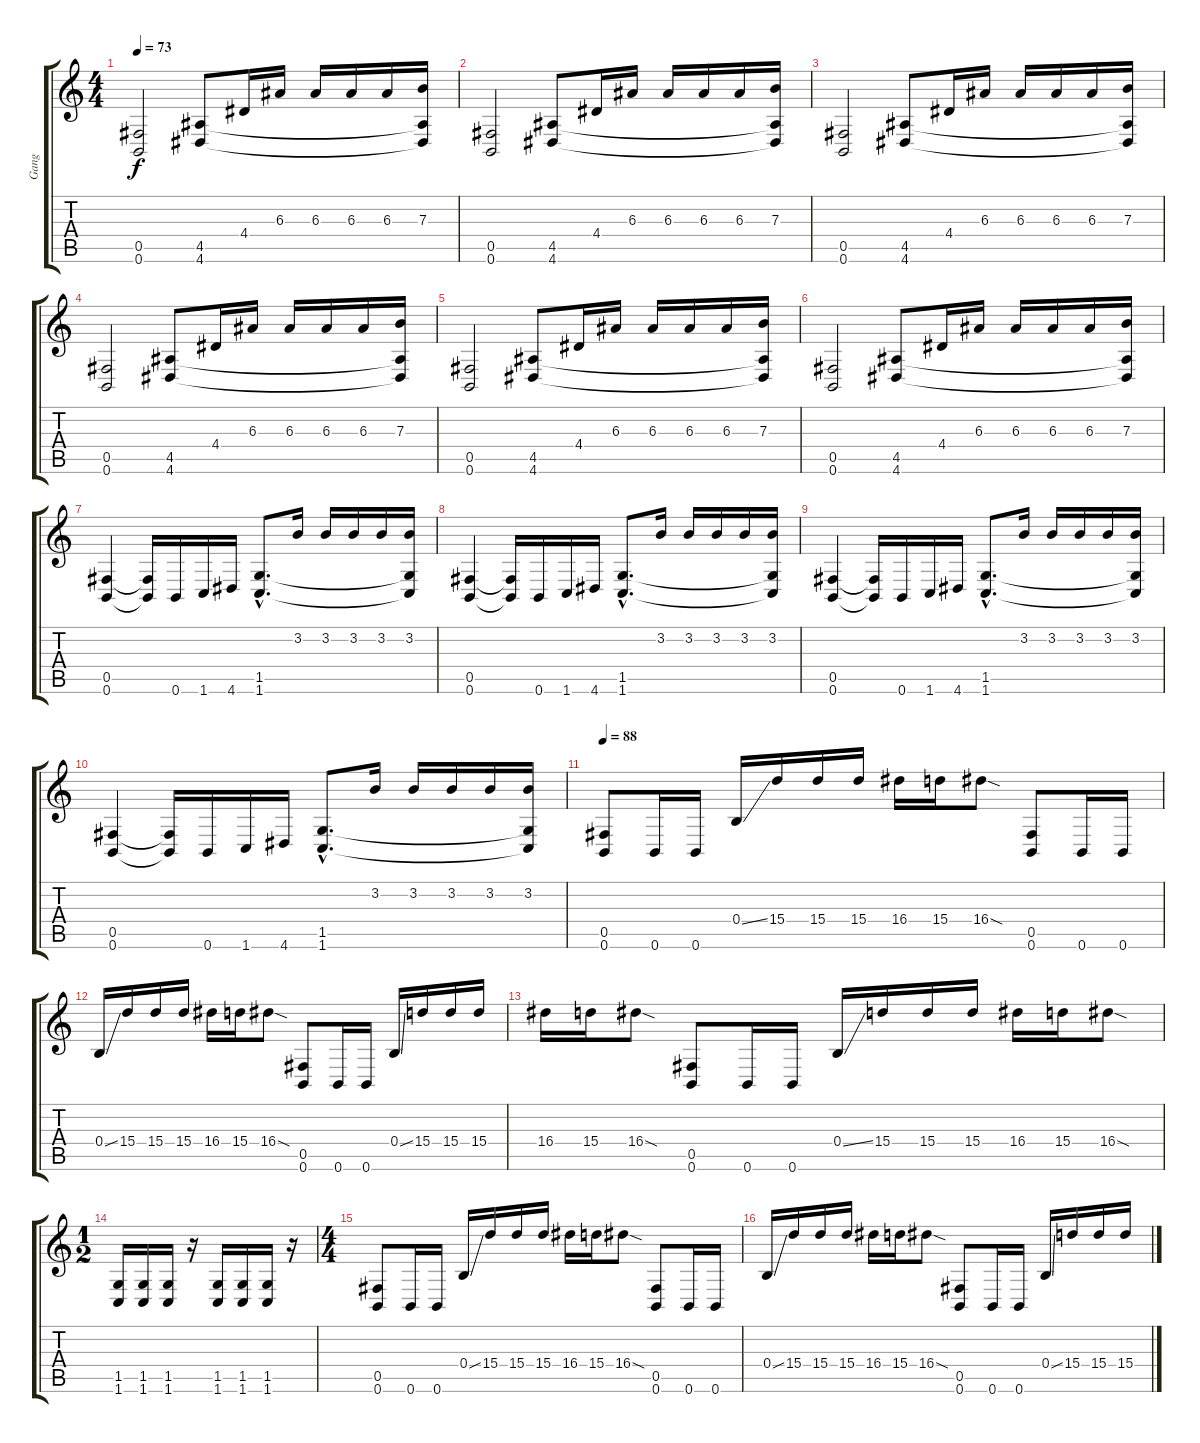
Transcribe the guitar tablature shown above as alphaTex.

\track ("Gang" "Gang") {instrument distortionguitar}
\staff {score tabs}
\tuning (Db4 Ab3 E3 B2 Gb2 B1) {hide}
\ts (4 4)
\tempo 73
\clef g2
\ks c
(0.5 0.6).2{dy f} (4.5 4.6).8 4.4.16 6.3.16 6.3.16 6.3.16 6.3.16 (7.3 4.5{t} 4.6{t}).16 |
(0.5 0.6).2 (4.5 4.6).8 4.4.16 6.3.16 6.3.16 6.3.16 6.3.16 (7.3 4.5{t} 4.6{t}).16 |
(0.5 0.6).2 (4.5 4.6).8 4.4.16 6.3.16 6.3.16 6.3.16 6.3.16 (7.3 4.5{t} 4.6{t}).16 |
(0.5 0.6).2 (4.5 4.6).8 4.4.16 6.3.16 6.3.16 6.3.16 6.3.16 (7.3 4.5{t} 4.6{t}).16 |
(0.5 0.6).2 (4.5 4.6).8 4.4.16 6.3.16 6.3.16 6.3.16 6.3.16 (7.3 4.5{t} 4.6{t}).16 |
(0.5 0.6).2 (4.5 4.6).8 4.4.16 6.3.16 6.3.16 6.3.16 6.3.16 (7.3 4.5{t} 4.6{t}).16 |
(0.5 0.6).4 (0.5{t} 0.6{t}).16 0.6.16 1.6.16 4.6.16 (1.5{hac} 1.6{hac}).8{d} 3.2.16 3.2.16 3.2.16 3.2.16 (3.2 1.5{t} 1.6{t}).16 |
(0.5 0.6).4 (0.5{t} 0.6{t}).16 0.6.16 1.6.16 4.6.16 (1.5{hac} 1.6{hac}).8{d} 3.2.16 3.2.16 3.2.16 3.2.16 (3.2 1.5{t} 1.6{t}).16 |
(0.5 0.6).4 (0.5{t} 0.6{t}).16 0.6.16 1.6.16 4.6.16 (1.5{hac} 1.6{hac}).8{d} 3.2.16 3.2.16 3.2.16 3.2.16 (3.2 1.5{t} 1.6{t}).16 |
(0.5 0.6).4 (0.5{t} 0.6{t}).16 0.6.16 1.6.16 4.6.16 (1.5{hac} 1.6{hac}).8{d} 3.2.16 3.2.16 3.2.16 3.2.16 (3.2 1.5{t} 1.6{t}).16 |
\tempo 88
(0.5 0.6).8 0.6.16 0.6.16 0.4{ss}.16 15.4.16 15.4.16 15.4.16 16.4.16 15.4.16 16.4{sod}.8 (0.5 0.6).8 0.6.16 0.6.16 |
0.4{ss}.16 15.4.16 15.4.16 15.4.16 16.4.16 15.4.16 16.4{sod}.8 (0.5 0.6).8 0.6.16 0.6.16 0.4{ss}.16 15.4.16 15.4.16 15.4.16 |
16.4.16 15.4.16 16.4{sod}.8 (0.5 0.6).8 0.6.16 0.6.16 0.4{ss}.16 15.4.16 15.4.16 15.4.16 16.4.16 15.4.16 16.4{sod}.8 |
\ts (1 2)
(1.5 1.6).16 (1.5 1.6).16 (1.5 1.6).16 r.16 (1.5 1.6).16 (1.5 1.6).16 (1.5 1.6).16 r.16 |
\ts (4 4)
(0.5 0.6).8 0.6.16 0.6.16 0.4{ss}.16 15.4.16 15.4.16 15.4.16 16.4.16 15.4.16 16.4{sod}.8 (0.5 0.6).8 0.6.16 0.6.16 |
0.4{ss}.16 15.4.16 15.4.16 15.4.16 16.4.16 15.4.16 16.4{sod}.8 (0.5 0.6).8 0.6.16 0.6.16 0.4{ss}.16 15.4.16 15.4.16 15.4.16
